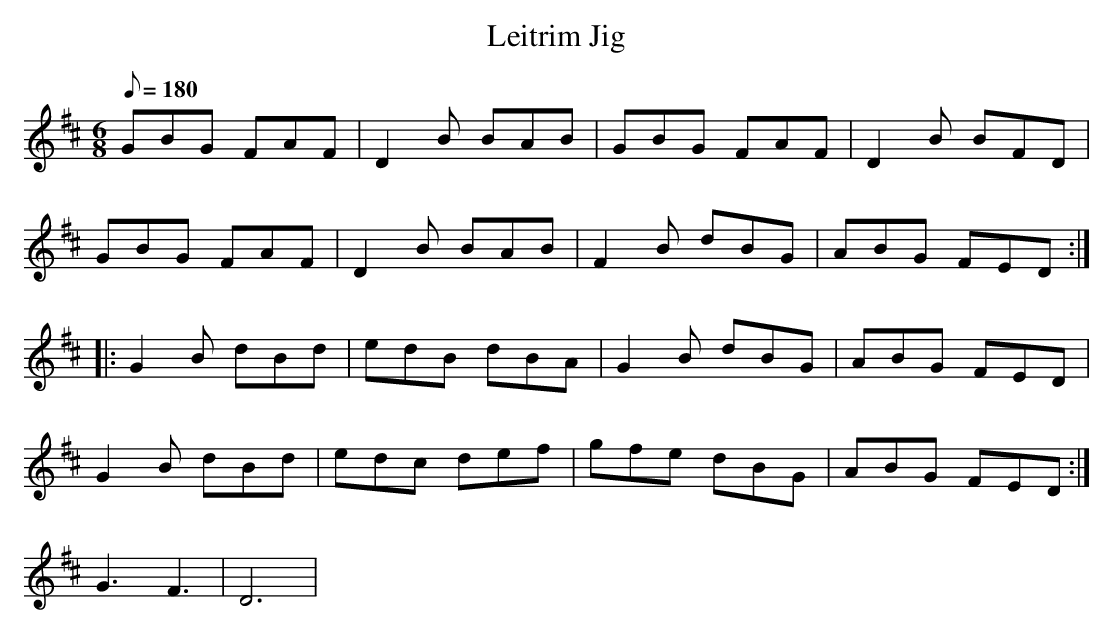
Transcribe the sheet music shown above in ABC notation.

X:1
T:Leitrim Jig
M:6/8
L:1/8
Q:180
K:D
GBG FAF|D2B BAB|GBG FAF|D2B BFD|
GBG FAF|D2B BAB|F2B dBG|ABG FED:|
|:G2B dBd|edB dBA|G2B dBG|ABG FED|
G2B dBd|edc def|gfe dBG|ABG FED:|
G3 F3|D6|
